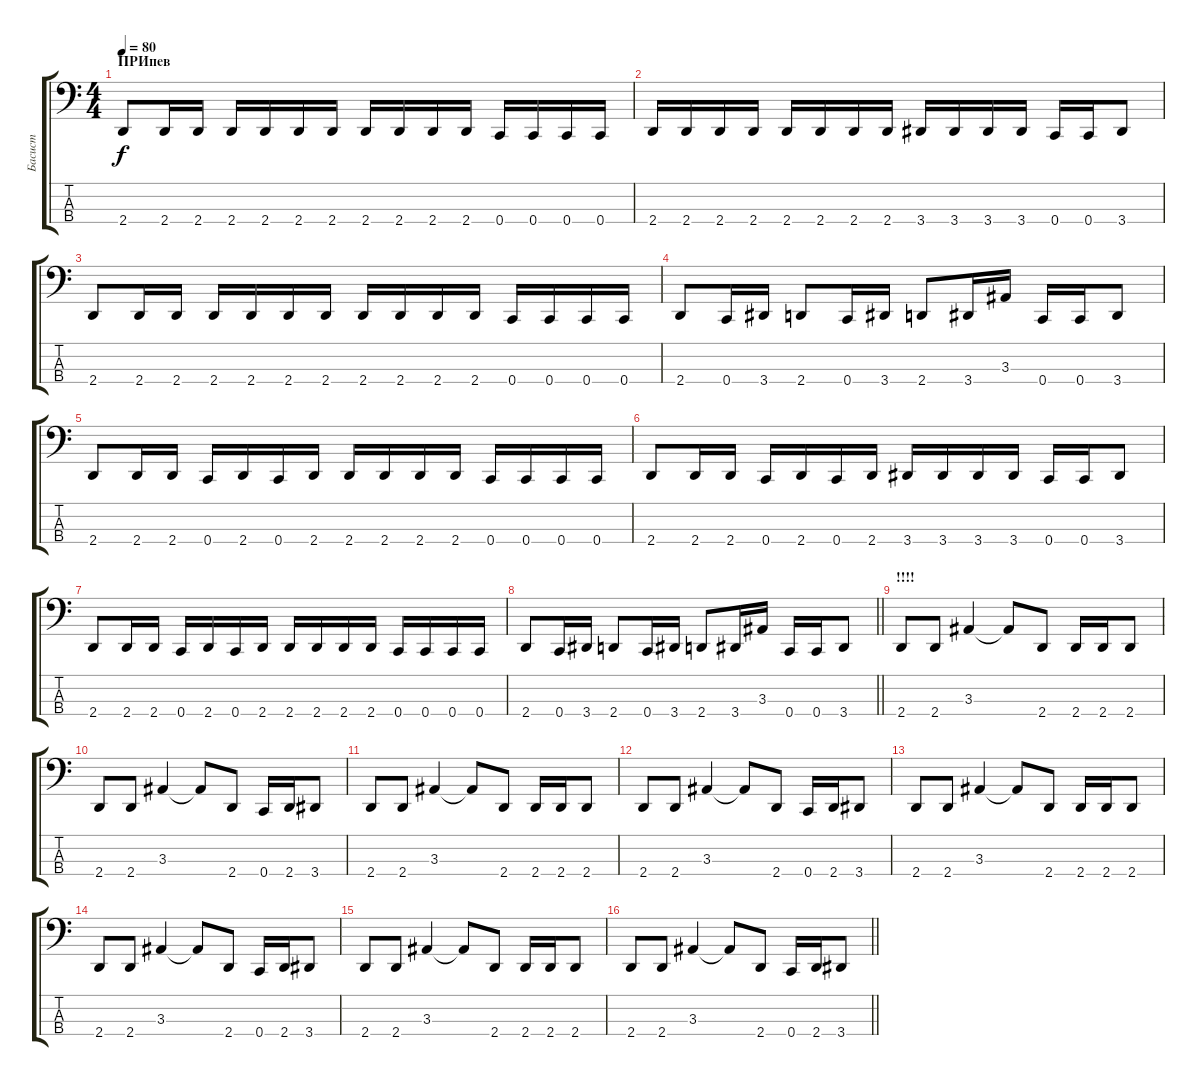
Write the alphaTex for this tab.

\track ("Басист" "Басист") {instrument electricbassfinger}
\staff {score tabs}
\tuning (F2 C2 G1 C1) {hide}
\ts (4 4)
\section ("" "ПРИпев")
\tempo 80
\clef f4
\ks c
2.4.8{dy f} 2.4.16 2.4.16 2.4.16 2.4.16 2.4.16 2.4.16 2.4.16 2.4.16 2.4.16 2.4.16 0.4.16 0.4.16 0.4.16 0.4.16 |
2.4.16 2.4.16 2.4.16 2.4.16 2.4.16 2.4.16 2.4.16 2.4.16 3.4.16 3.4.16 3.4.16 3.4.16 0.4.16 0.4.16 3.4.8 |
2.4.8 2.4.16 2.4.16 2.4.16 2.4.16 2.4.16 2.4.16 2.4.16 2.4.16 2.4.16 2.4.16 0.4.16 0.4.16 0.4.16 0.4.16 |
2.4.8 0.4.16 3.4.16 2.4.8 0.4.16 3.4.16 2.4.8 3.4.16 3.3.16 0.4.16 0.4.16 3.4.8 |
2.4.8 2.4.16 2.4.16 0.4.16 2.4.16 0.4.16 2.4.16 2.4.16 2.4.16 2.4.16 2.4.16 0.4.16 0.4.16 0.4.16 0.4.16 |
2.4.8 2.4.16 2.4.16 0.4.16 2.4.16 0.4.16 2.4.16 3.4.16 3.4.16 3.4.16 3.4.16 0.4.16 0.4.16 3.4.8 |
2.4.8 2.4.16 2.4.16 0.4.16 2.4.16 0.4.16 2.4.16 2.4.16 2.4.16 2.4.16 2.4.16 0.4.16 0.4.16 0.4.16 0.4.16 |
\barLineRight lightlight
2.4.8 0.4.16 3.4.16 2.4.8 0.4.16 3.4.16 2.4.8 3.4.16 3.3.16 0.4.16 0.4.16 3.4.8 |
\section ("" "!!!!")
2.4.8 2.4.8 3.3.4 3.3{t}.8 2.4.8 2.4.16 2.4.16 2.4.8 |
2.4.8 2.4.8 3.3.4 3.3{t}.8 2.4.8 0.4.16 2.4.16 3.4.8 |
2.4.8 2.4.8 3.3.4 3.3{t}.8 2.4.8 2.4.16 2.4.16 2.4.8 |
2.4.8 2.4.8 3.3.4 3.3{t}.8 2.4.8 0.4.16 2.4.16 3.4.8 |
2.4.8 2.4.8 3.3.4 3.3{t}.8 2.4.8 2.4.16 2.4.16 2.4.8 |
2.4.8 2.4.8 3.3.4 3.3{t}.8 2.4.8 0.4.16 2.4.16 3.4.8 |
2.4.8 2.4.8 3.3.4 3.3{t}.8 2.4.8 2.4.16 2.4.16 2.4.8 |
\barLineRight lightlight
2.4.8 2.4.8 3.3.4 3.3{t}.8 2.4.8 0.4.16 2.4.16 3.4.8
